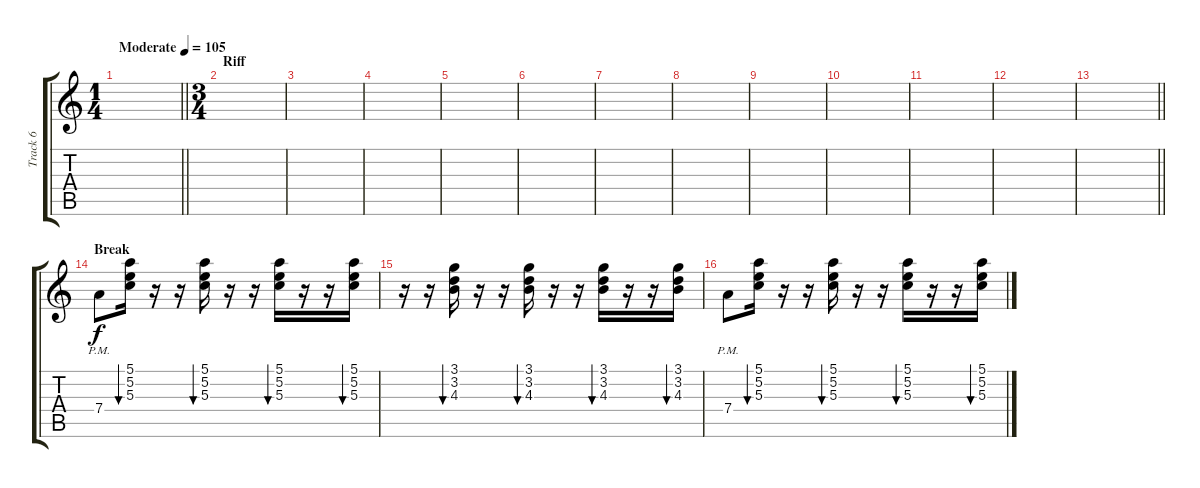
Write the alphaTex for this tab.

\track ("Track 6" "Track 6") {instrument electricguitarclean}
\staff {score tabs}
\tuning (E4 B3 G3 D3 A2 E2) {hide}
\ts (1 4)
\tempo (105 "Moderate")
\clef g2
\barLineRight lightlight
\ks c
|
\ts (3 4)
\section ("" "Riff")
|
|
|
|
|
|
|
|
|
|
|
\barLineRight lightlight
|
\section ("" "Break")
7.4{pm}.8 (5.1 5.2 5.3).16{bu 120} r.16 r.16 (5.1 5.2 5.3).16{bu 120} r.16 r.16 (5.1 5.2 5.3).16{bu 120} r.16 r.16 (5.1 5.2 5.3).16{bu 120} |
r.16 r.16 (3.1 3.2 4.3).16{bu 120} r.16 r.16 (3.1 3.2 4.3).16{bu 120} r.16 r.16 (3.1 3.2 4.3).16{bu 120} r.16 r.16 (3.1 3.2 4.3).16{bu 120} |
7.4{pm}.8 (5.1 5.2 5.3).16{bu 120} r.16 r.16 (5.1 5.2 5.3).16{bu 120} r.16 r.16 (5.1 5.2 5.3).16{bu 120} r.16 r.16 (5.1 5.2 5.3).16{bu 120}
